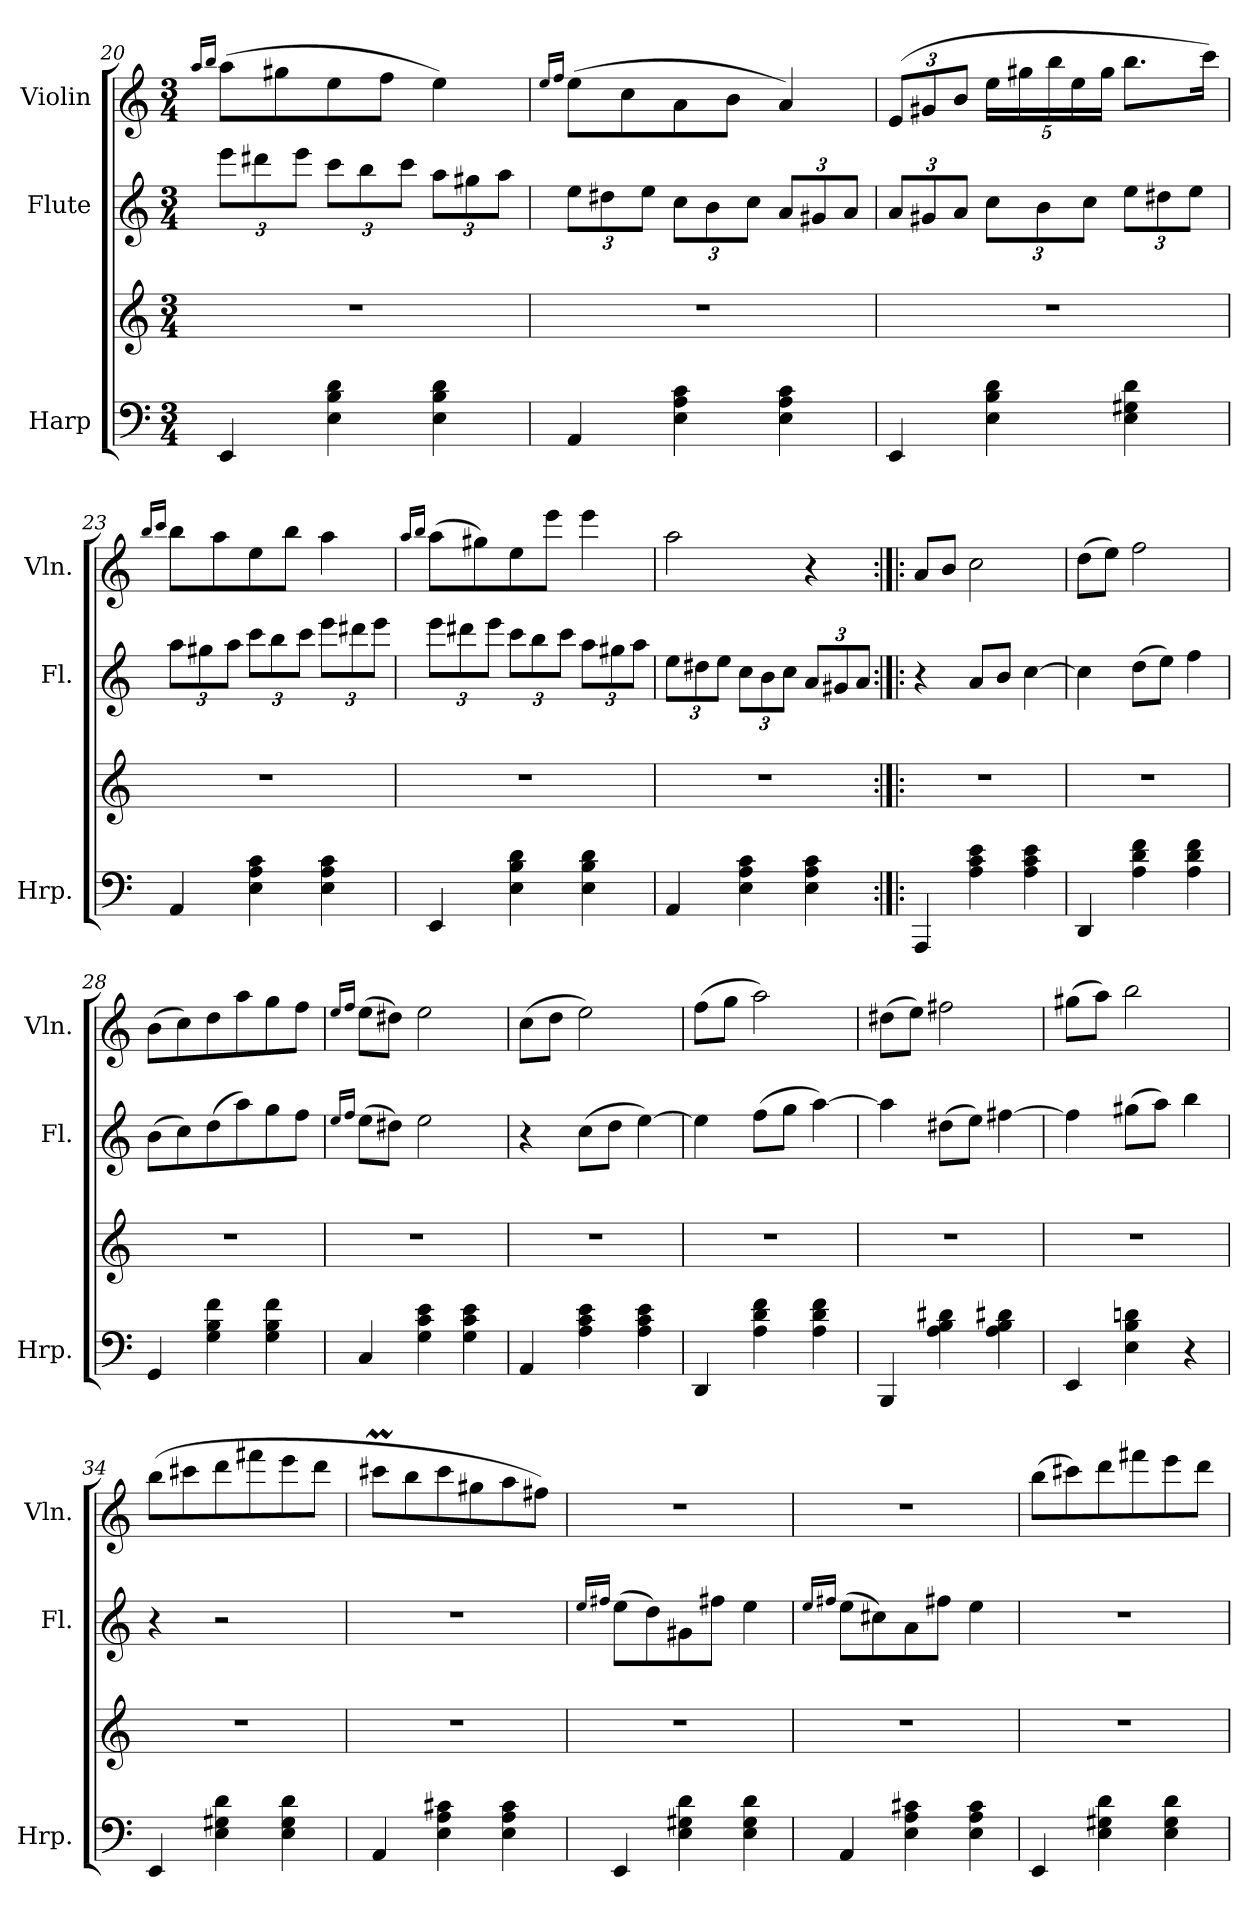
**kern	**kern	**kern	**kern
*part3	*part3	*part2	*part1
*staff4	*staff3	*staff2	*staff1
*I"Harp	*	*I"Flute	*I"Violin
*I'Hrp.	*	*I'Fl.	*I'Vln.
!!LO:LB:g=z
*clefF4	*clefG2	*clefG2	*clefG2
*k[]	*k[]	*k[]	*k[]
*M3/4	*M3/4	*M3/4	*M3/4
=20	=20	=20	=20
.	.	.	16qaa/LL
.	.	.	16qbb/JJ
*	*	*Xbrackettup	*
4EE/	2.r	12eee\L	(8aa\L
.	.	12ddd#X\	.
.	.	.	8gg#X\
.	.	12eee\J	.
4E\ 4B\ 4d\	.	12ccc\L	8ee\
.	.	12bb\	.
.	.	.	8ff\J
.	.	12ccc\J	.
4E\ 4B\ 4d\	.	12aa\L	4ee\)
.	.	12gg#X\	.
.	.	12aa\J	.
!!LO:LB:g=z
=21	=21	=21	=21
.	.	.	16qee/LL
.	.	.	16qff/JJ
4AA/	2.r	12ee\L	(8ee\L
.	.	12dd#X\	.
.	.	.	8cc\
.	.	12ee\J	.
4E\ 4A\ 4c\	.	12cc\L	8a\
.	.	12b\	.
.	.	.	8b\J
.	.	12cc\J	.
4E\ 4A\ 4c\	.	12a/L	4a/)
.	.	12g#X/	.
.	.	12a/J	.
=22	=22	=22	=22
4EE/	2.r	12a/L	(12e/L
.	.	12g#X/	12g#X/
.	.	12a/J	12b/J
4E\ 4B\ 4d\	.	12cc\L	20ee\LL
.	.	.	20gg#X\
.	.	12b\	.
.	.	.	20bb\
.	.	.	20ee\
.	.	12cc\J	.
.	.	.	20gg#\JJ
4E\ 4G#X\ 4d\	.	12ee\L	8.bb\L
.	.	12dd#X\	.
.	.	12ee\J	.
.	.	.	16ccc\Jk)
=23	=23	=23	=23
.	.	.	16qbb/LL
.	.	.	16qccc/JJ
4AA/	2.r	12aa\L	8bb\L
.	.	12gg#X\	.
.	.	.	8aa\
.	.	12aa\J	.
4E\ 4A\ 4c\	.	12ccc\L	8ee\
.	.	12bb\	.
.	.	.	8bb\J
.	.	12ccc\J	.
4E\ 4A\ 4c\	.	12eee\L	4aa\
.	.	12ddd#X\	.
.	.	12eee\J	.
!!LO:PB:g=z
=24	=24	=24	=24
.	.	.	16qaa/LL
.	.	.	16qbb/JJ
4EE/	2.r	12eee\L	(8aa\L
.	.	12ddd#X\	.
.	.	.	8gg#X\)
.	.	12eee\J	.
4E\ 4B\ 4d\	.	12ccc\L	8ee\
.	.	12bb\	.
.	.	.	8eee\J
.	.	12ccc\J	.
4E\ 4B\ 4d\	.	12aa\L	4eee\
.	.	12gg#X\	.
.	.	12aa\J	.
=25	=25	=25	=25
4AA/	2.r	12ee\L	2aa\
.	.	12dd#X\	.
.	.	12ee\J	.
4E\ 4A\ 4c\	.	12cc\L	.
.	.	12b\	.
.	.	12cc\J	.
4E\ 4A\ 4c\	.	12a/L	4r
.	.	12g#X/	.
.	.	12a/J	.
!!LO:PB:g=z
=26:|!|:	=26:|!|:	=26:|!|:	=26:|!|:
4AAA/	2.r	4r	8a/L
.	.	.	8b/J
4A\ 4c\ 4e\	.	8a/L	2cc\
.	.	8b/J	.
4A\ 4c\ 4e\	.	[4cc\	.
=27	=27	=27	=27
4DD/	2.r	4cc\]	(8dd\L
.	.	.	8ee\J)
4A\ 4d\ 4f\	.	(8dd\L	2ff\
.	.	8ee\J)	.
4A\ 4d\ 4f\	.	4ff\	.
=28	=28	=28	=28
4GG/	2.r	(8b\L	(8b\L
.	.	8cc\)	8cc\)
4G\ 4B\ 4f\	.	(8dd\	8dd\
.	.	8aa\)	8aa\
4G\ 4B\ 4f\	.	8gg\	8gg\
.	.	8ff\J	8ff\J
=29	=29	=29	=29
.	.	16qee/LL	16qee/LL
.	.	16qff/JJ	16qff/JJ
4C/	2.r	(8ee\L	(8ee\L
.	.	8dd#X\J)	8dd#X\J)
4G\ 4c\ 4e\	.	2ee\	2ee\
4G\ 4c\ 4e\	.	.	.
=30	=30	=30	=30
4AA/	2.r	4r	(8cc\L
.	.	.	8dd\J
4A\ 4c\ 4e\	.	(8cc\L	2ee\)
.	.	8dd\J	.
4A\ 4c\ 4e\	.	[4ee\)	.
=31	=31	=31	=31
4DD/	2.r	4ee\]	(8ff\L
.	.	.	8gg\J
4A\ 4d\ 4f\	.	(8ff\L	2aa\)
.	.	8gg\J	.
4A\ 4d\ 4f\	.	[4aa\)	.
!!LO:LB:g=z
=32	=32	=32	=32
4BBB/	2.r	4aa\]	(8dd#X\L
.	.	.	8ee\J)
4A\ 4B\ 4d#X\	.	(8dd#X\L	2ff#X\
.	.	8ee\J)	.
4A\ 4B\ 4d#X\	.	[4ff#X\	.
=33	=33	=33	=33
4EE/	2.r	4ff#\]	(8gg#X\L
.	.	.	8aa\J)
4E\ 4B\ 4dn\	.	(8gg#X\L	2bb\
.	.	8aa\J)	.
4r	.	4bb\	.
=34	=34	=34	=34
4EE/	2.r	4r	(8bb\L
.	.	.	8ccc#X\
4E\ 4G#X\ 4d\	.	2r	8ddd\
.	.	.	8fff#X\
4E\ 4G#\ 4d\	.	.	8eee\
.	.	.	8ddd\J
=35	=35	=35	=35
4AA/	2.r	2.r	8ccc#Xm\L
.	.	.	8bb\
4E\ 4A\ 4c#X\	.	.	8ccc#\
.	.	.	8gg#X\
4E\ 4A\ 4c#\	.	.	8aa\
.	.	.	8ff#X\J)
=36	=36	=36	=36
.	.	16qee/LL	.
.	.	16qff#X/JJ	.
4EE/	2.r	(8ee\L	2.r
.	.	8dd\)	.
4E\ 4G#X\ 4d\	.	8g#X\	.
.	.	8ff#X\J	.
4E\ 4G#\ 4d\	.	4ee\	.
!!LO:LB:g=z
=37	=37	=37	=37
.	.	16qee/LL	.
.	.	16qff#X/JJ	.
4AA/	2.r	(8ee\L	2.r
.	.	8cc#X\)	.
4E\ 4A\ 4c#X\	.	8a\	.
.	.	8ff#\J	.
4E\ 4A\ 4c#\	.	4ee\	.
=38	=38	=38	=38
4EE/	2.r	2.r	(8bb\L
.	.	.	8ccc#X\)
4E\ 4G#X\ 4d\	.	.	8ddd\
.	.	.	8fff#X\
4E\ 4G#\ 4d\	.	.	8eee\
.	.	.	8ddd\J
=	=	=	=
*-	*-	*-	*-
